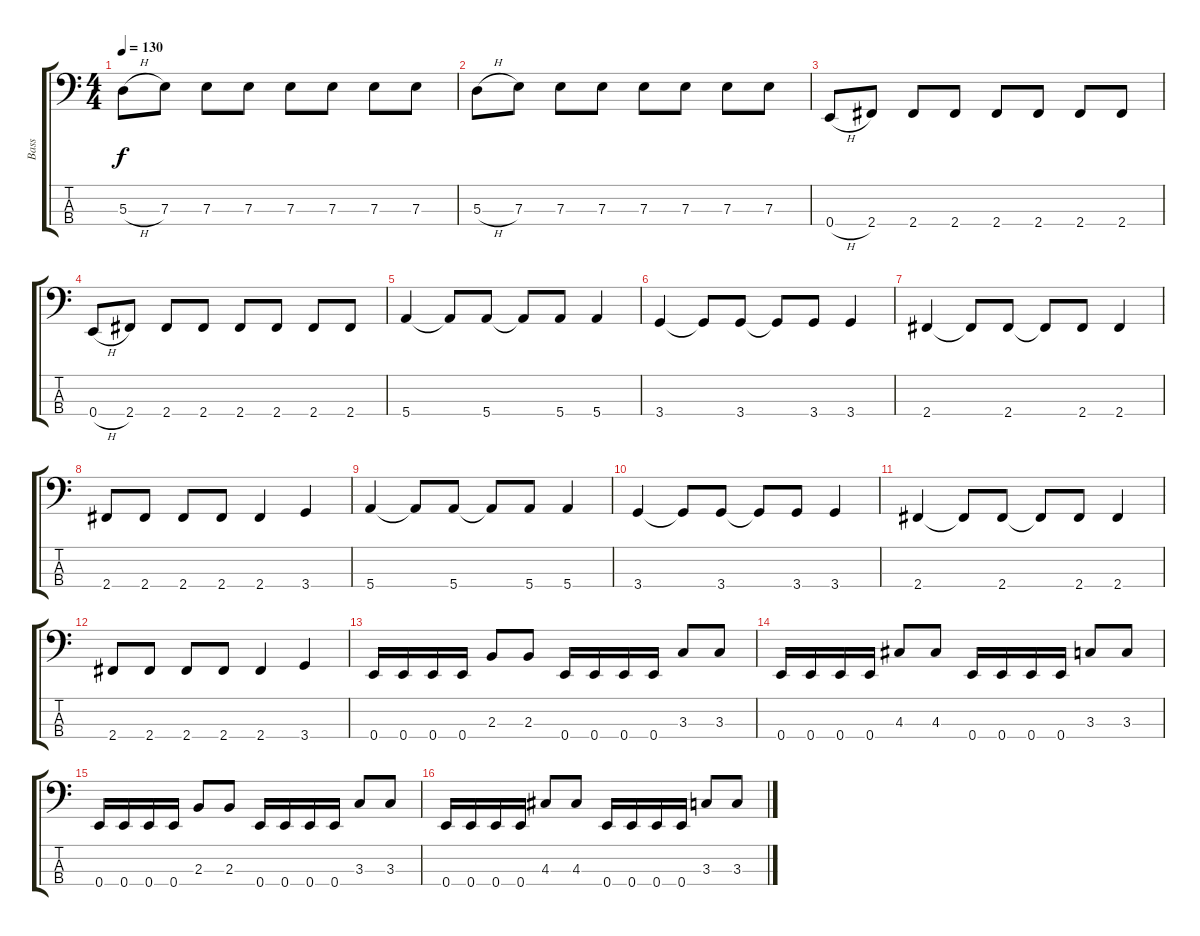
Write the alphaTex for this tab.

\track ("Bass" "Bass") {instrument electricbasspick}
\staff {score tabs}
\tuning (G2 D2 A1 E1) {hide}
\ts (4 4)
\tempo 130
\clef f4
\ks c
5.3{h}.8{dy f} 7.3.8 7.3.8 7.3.8 7.3.8 7.3.8 7.3.8 7.3.8 |
5.3{h}.8 7.3.8 7.3.8 7.3.8 7.3.8 7.3.8 7.3.8 7.3.8 |
0.4{h}.8 2.4.8 2.4.8 2.4.8 2.4.8 2.4.8 2.4.8 2.4.8 |
0.4{h}.8 2.4.8 2.4.8 2.4.8 2.4.8 2.4.8 2.4.8 2.4.8 |
5.4.4 5.4{t}.8 5.4.8 5.4{t}.8 5.4.8 5.4.4 |
3.4.4 3.4{t}.8 3.4.8 3.4{t}.8 3.4.8 3.4.4 |
2.4.4 2.4{t}.8 2.4.8 2.4{t}.8 2.4.8 2.4.4 |
2.4.8 2.4.8 2.4.8 2.4.8 2.4.4 3.4.4 |
5.4.4 5.4{t}.8 5.4.8 5.4{t}.8 5.4.8 5.4.4 |
3.4.4 3.4{t}.8 3.4.8 3.4{t}.8 3.4.8 3.4.4 |
2.4.4 2.4{t}.8 2.4.8 2.4{t}.8 2.4.8 2.4.4 |
2.4.8 2.4.8 2.4.8 2.4.8 2.4.4 3.4.4 |
0.4.16 0.4.16 0.4.16 0.4.16 2.3.8 2.3.8 0.4.16 0.4.16 0.4.16 0.4.16 3.3.8 3.3.8 |
0.4.16 0.4.16 0.4.16 0.4.16 4.3.8 4.3.8 0.4.16 0.4.16 0.4.16 0.4.16 3.3.8 3.3.8 |
0.4.16 0.4.16 0.4.16 0.4.16 2.3.8 2.3.8 0.4.16 0.4.16 0.4.16 0.4.16 3.3.8 3.3.8 |
0.4.16 0.4.16 0.4.16 0.4.16 4.3.8 4.3.8 0.4.16 0.4.16 0.4.16 0.4.16 3.3.8 3.3.8
